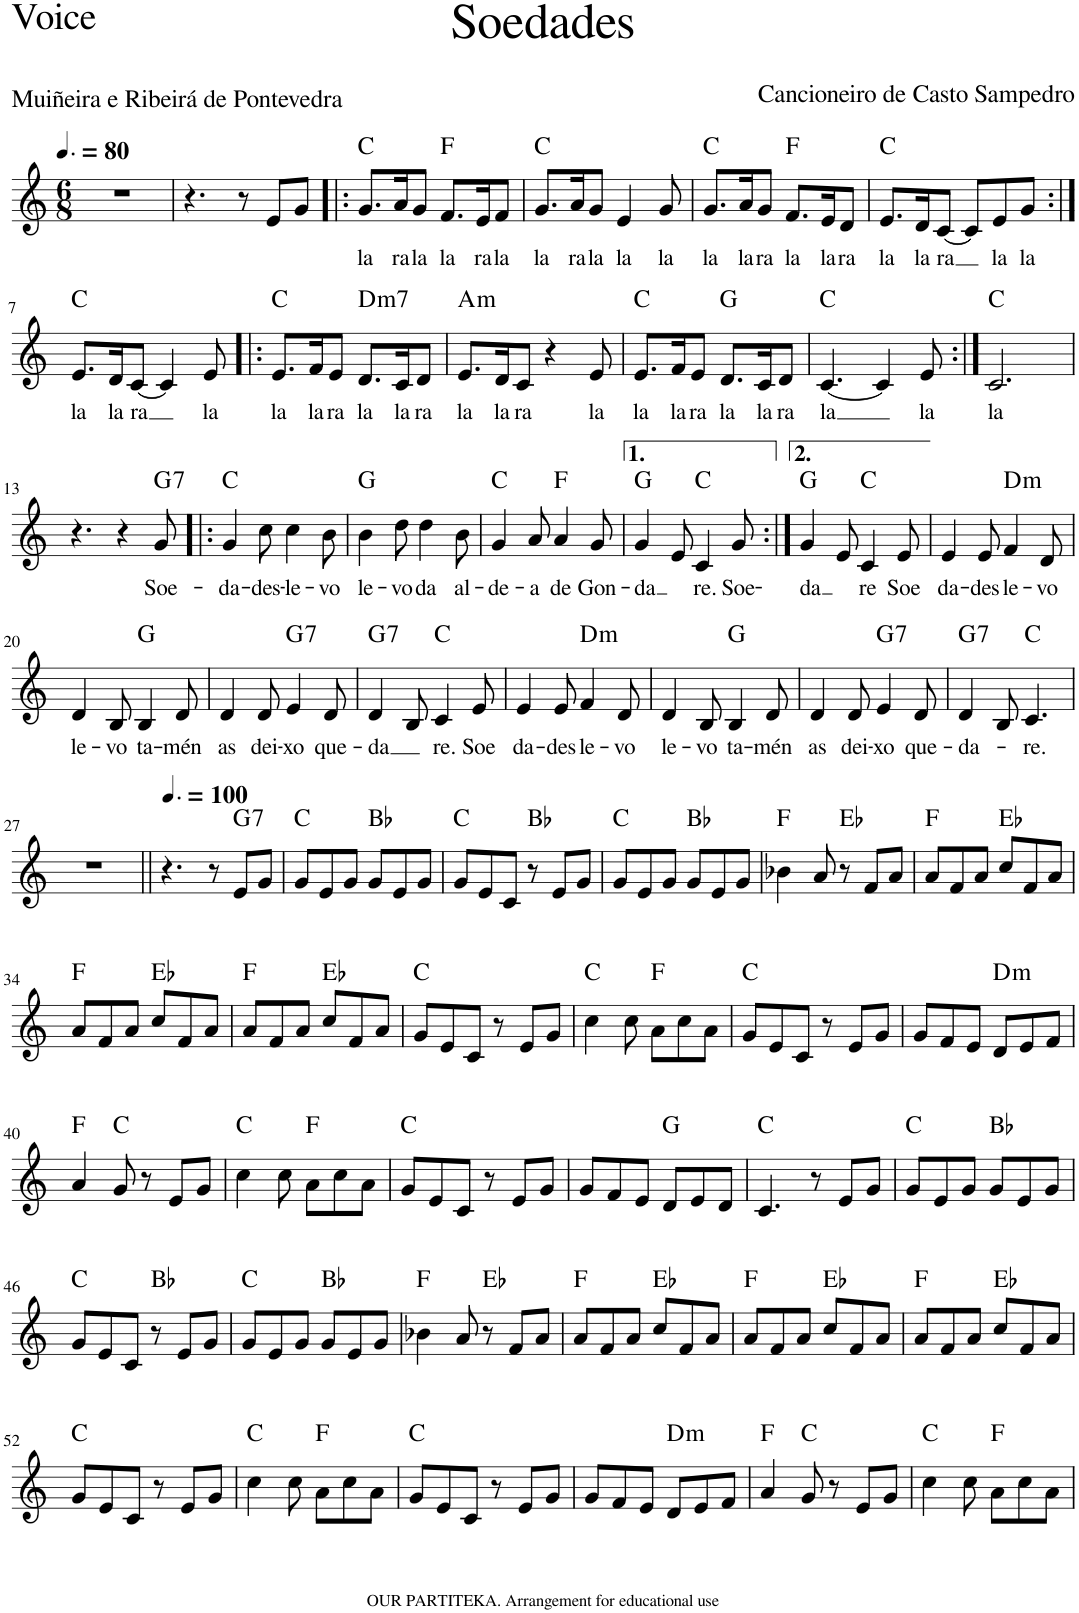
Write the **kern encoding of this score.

**kern	**text	**harte
*part1	*part1	*part1
*staff1	*staff1	*
*I"Voice	*	*
*I'V.	*	*
*clefG2	*	*
*k[]	*	*
*M6/8	*	*
*MM120	*	*
=1	=1	=1
2.r	.	.
=2	=2	=2
4.r	.	.
8r	.	.
8e/L	.	.
8g/J	.	.
=3!|:	=3!|:	=3!|:
!	!LO:LY:b	!
8.g/L	la	C:maj
!	!LO:LY:b	!
16a/K	ra	.
!	!LO:LY:b	!
8g/J	la	.
!	!LO:LY:b	!
8.f/L	la	F:maj
!	!LO:LY:b	!
16e/K	ra	.
!	!LO:LY:b	!
8f/J	la	.
=4	=4	=4
!	!LO:LY:b	!
8.g/L	la	C:maj
!	!LO:LY:b	!
16a/K	ra	.
!	!LO:LY:b	!
8g/J	la	.
!	!LO:LY:b	!
4e/	la	.
!	!LO:LY:b	!
8g/	la	.
=5	=5	=5
!	!LO:LY:b	!
8.g/L	la	C:maj
!	!LO:LY:b	!
16a/K	la	.
!	!LO:LY:b	!
8g/J	ra	.
!	!LO:LY:b	!
8.f/L	la	F:maj
!	!LO:LY:b	!
16e/K	la	.
!	!LO:LY:b	!
8d/J	ra	.
=6	=6	=6
!	!LO:LY:b	!
8.e/L	la	C:maj
!	!LO:LY:b	!
16d/K	la	.
!	!LO:LY:b	!
[8c/J	ra	.
8c/L]	.	.
!	!LO:LY:b	!
8e/	la	.
!	!LO:LY:b	!
8g/J	la	.
!!LO:LB:g=z
=7:|!	=7:|!	=7:|!
!	!LO:LY:b	!
8.e/L	la	C:maj
!	!LO:LY:b	!
16d/K	la	.
!	!LO:LY:b	!
[8c/J	ra	.
4c/]	.	.
!	!LO:LY:b	!
8e/	la	.
=8!|:	=8!|:	=8!|:
!	!LO:LY:b	!
8.e/L	la	C:maj
!	!LO:LY:b	!
16f/K	la	.
!	!LO:LY:b	!
8e/J	ra	.
!	!LO:LY:b	!LO:H:kt=m7
8.d/L	la	D:min7
!	!LO:LY:b	!
16c/K	la	.
!	!LO:LY:b	!
8d/J	ra	.
=9	=9	=9
!	!LO:LY:b	!LO:H:kt=m
8.e/L	la	A:min
!	!LO:LY:b	!
16d/K	la	.
!	!LO:LY:b	!
8c/J	ra	.
4r	.	.
!	!LO:LY:b	!
8e/	la	.
=10	=10	=10
!	!LO:LY:b	!
8.e/L	la	C:maj
!	!LO:LY:b	!
16f/K	la	.
!	!LO:LY:b	!
8e/J	ra	.
!	!LO:LY:b	!
8.d/L	la	G:maj
!	!LO:LY:b	!
16c/K	la	.
!	!LO:LY:b	!
8d/J	ra	.
=11	=11	=11
!	!LO:LY:b	!
[4.c/	la	C:maj
4c/]	.	.
!	!LO:LY:b	!
8e/	la	.
=12:|!	=12:|!	=12:|!
!	!LO:LY:b	!
2.c/	la	C:maj
!!LO:LB:g=z
=13	=13	=13
4.r	.	.
4r	.	.
!	!LO:LY:b	!LO:H:kt=7
8g/	Soe-	G:7
=14!|:	=14!|:	=14!|:
!	!LO:LY:b	!
4g/	-da-	C:maj
!	!LO:LY:b	!
8cc\	-des-	.
!	!LO:LY:b	!
4cc\	-le-	.
!	!LO:LY:b	!
8b\	-vo	.
=15	=15	=15
!	!LO:LY:b	!
4b\	le-	G:maj
!	!LO:LY:b	!
8dd\	-vo	.
!	!LO:LY:b	!
4dd\	da	.
!	!LO:LY:b	!
8b\	al-	.
=16	=16	=16
!	!LO:LY:b	!
4g/	-de-	C:maj
!	!LO:LY:b	!
8a/	-a	.
!	!LO:LY:b	!
4a/	de	F:maj
!	!LO:LY:b	!
8g/	Gon-	.
=17	=17	=17
!	!LO:LY:b	!
4g/	-da	G:maj
8e/	.	.
!	!LO:LY:b	!
4c/	re.	C:maj
!	!LO:LY:b	!
8g/	Soe-	.
=18:|!	=18:|!	=18:|!
!	!LO:LY:b	!
4g/	-da	G:maj
8e/	.	.
!	!LO:LY:b	!
4c/	re	C:maj
!	!LO:LY:b	!
8e/	Soe	.
=19	=19	=19
!	!LO:LY:b	!
4e/	da-	.
!	!LO:LY:b	!
8e/	-des	.
!	!LO:LY:b	!LO:H:kt=m
4f/	le-	D:min
!	!LO:LY:b	!
8d/	-vo	.
!!LO:LB:g=z
=20	=20	=20
!	!LO:LY:b	!
4d/	le-	.
!	!LO:LY:b	!
8B/	-vo	.
!	!LO:LY:b	!
4B/	ta-	G:maj
!	!LO:LY:b	!
8d/	-mén	.
=21	=21	=21
!	!LO:LY:b	!
4d/	as	.
!	!LO:LY:b	!
8d/	dei-	.
!	!LO:LY:b	!LO:H:kt=7
4e/	-xo	G:7
!	!LO:LY:b	!
8d/	que-	.
=22	=22	=22
!	!LO:LY:b	!LO:H:kt=7
4d/	-da	G:7
8B/	.	.
!	!LO:LY:b	!
4c/	re.	C:maj
!	!LO:LY:b	!
8e/	Soe	.
=23	=23	=23
!	!LO:LY:b	!
4e/	da-	.
!	!LO:LY:b	!
8e/	-des	.
!	!LO:LY:b	!LO:H:kt=m
4f/	le-	D:min
!	!LO:LY:b	!
8d/	-vo	.
=24	=24	=24
!	!LO:LY:b	!
4d/	le-	.
!	!LO:LY:b	!
8B/	-vo	.
!	!LO:LY:b	!
4B/	ta-	G:maj
!	!LO:LY:b	!
8d/	-mén	.
=25	=25	=25
!	!LO:LY:b	!
4d/	as	.
!	!LO:LY:b	!
8d/	dei-	.
!	!LO:LY:b	!LO:H:kt=7
4e/	-xo	G:7
!	!LO:LY:b	!
8d/	que-	.
=26	=26	=26
!	!LO:LY:b	!LO:H:kt=7
4d/	-da-	G:7
8B/	.	.
!	!LO:LY:b	!
4.c/	-re.	C:maj
!!LO:LB:g=z
=27	=27	=27
2.r	.	.
=28||	=28||	=28||
*MM150	*	*
4.r	.	.
8r	.	.
!	!	!LO:H:kt=7
8e/L	.	G:7
8g/J	.	.
=29	=29	=29
8g/L	.	C:maj
8e/	.	.
8g/J	.	.
8g/L	.	Bb:maj
8e/	.	.
8g/J	.	.
=30	=30	=30
8g/L	.	C:maj
8e/	.	.
8c/J	.	.
8r	.	Bb:maj
8e/L	.	.
8g/J	.	.
=31	=31	=31
8g/L	.	C:maj
8e/	.	.
8g/J	.	.
8g/L	.	Bb:maj
8e/	.	.
8g/J	.	.
=32	=32	=32
4b-X\	.	F:maj
8a/	.	.
8r	.	Eb:maj
8f/L	.	.
8a/J	.	.
=33	=33	=33
8a/L	.	F:maj
8f/	.	.
8a/J	.	.
8cc/L	.	Eb:maj
8f/	.	.
8a/J	.	.
!!LO:LB:g=z
=34	=34	=34
8a/L	.	F:maj
8f/	.	.
8a/J	.	.
8cc/L	.	Eb:maj
8f/	.	.
8a/J	.	.
=35	=35	=35
8a/L	.	F:maj
8f/	.	.
8a/J	.	.
8cc/L	.	Eb:maj
8f/	.	.
8a/J	.	.
=36	=36	=36
8g/L	.	C:maj
8e/	.	.
8c/J	.	.
8r	.	.
8e/L	.	.
8g/J	.	.
=37	=37	=37
4cc\	.	C:maj
8cc\	.	.
8a\L	.	F:maj
8cc\	.	.
8a\J	.	.
=38	=38	=38
8g/L	.	C:maj
8e/	.	.
8c/J	.	.
8r	.	.
8e/L	.	.
8g/J	.	.
=39	=39	=39
8g/L	.	.
8f/	.	.
8e/J	.	.
!	!	!LO:H:kt=m
8d/L	.	D:min
8e/	.	.
8f/J	.	.
!!LO:LB:g=z
=40	=40	=40
4a/	.	F:maj
8g/	.	C:maj
8r	.	.
8e/L	.	.
8g/J	.	.
=41	=41	=41
4cc\	.	C:maj
8cc\	.	.
8a\L	.	F:maj
8cc\	.	.
8a\J	.	.
=42	=42	=42
8g/L	.	C:maj
8e/	.	.
8c/J	.	.
8r	.	.
8e/L	.	.
8g/J	.	.
=43	=43	=43
8g/L	.	.
8f/	.	.
8e/J	.	.
8d/L	.	G:maj
8e/	.	.
8d/J	.	.
=44	=44	=44
4.c/	.	C:maj
8r	.	.
8e/L	.	.
8g/J	.	.
=45	=45	=45
8g/L	.	C:maj
8e/	.	.
8g/J	.	.
8g/L	.	Bb:maj
8e/	.	.
8g/J	.	.
!!LO:LB:g=z
=46	=46	=46
8g/L	.	C:maj
8e/	.	.
8c/J	.	.
8r	.	Bb:maj
8e/L	.	.
8g/J	.	.
=47	=47	=47
8g/L	.	C:maj
8e/	.	.
8g/J	.	.
8g/L	.	Bb:maj
8e/	.	.
8g/J	.	.
=48	=48	=48
4b-X\	.	F:maj
8a/	.	.
8r	.	Eb:maj
8f/L	.	.
8a/J	.	.
=49	=49	=49
8a/L	.	F:maj
8f/	.	.
8a/J	.	.
8cc/L	.	Eb:maj
8f/	.	.
8a/J	.	.
=50	=50	=50
8a/L	.	F:maj
8f/	.	.
8a/J	.	.
8cc/L	.	Eb:maj
8f/	.	.
8a/J	.	.
=51	=51	=51
8a/L	.	F:maj
8f/	.	.
8a/J	.	.
8cc/L	.	Eb:maj
8f/	.	.
8a/J	.	.
!!LO:LB:g=z
=52	=52	=52
8g/L	.	C:maj
8e/	.	.
8c/J	.	.
8r	.	.
8e/L	.	.
8g/J	.	.
=53	=53	=53
4cc\	.	C:maj
8cc\	.	.
8a\L	.	F:maj
8cc\	.	.
8a\J	.	.
=54	=54	=54
8g/L	.	C:maj
8e/	.	.
8c/J	.	.
8r	.	.
8e/L	.	.
8g/J	.	.
=55	=55	=55
8g/L	.	.
8f/	.	.
8e/J	.	.
!	!	!LO:H:kt=m
8d/L	.	D:min
8e/	.	.
8f/J	.	.
=56	=56	=56
4a/	.	F:maj
8g/	.	C:maj
8r	.	.
8e/L	.	.
8g/J	.	.
=57	=57	=57
4cc\	.	C:maj
8cc\	.	.
8a\L	.	F:maj
8cc\	.	.
8a\J	.	.
=	=	=
*-	*-	*-
